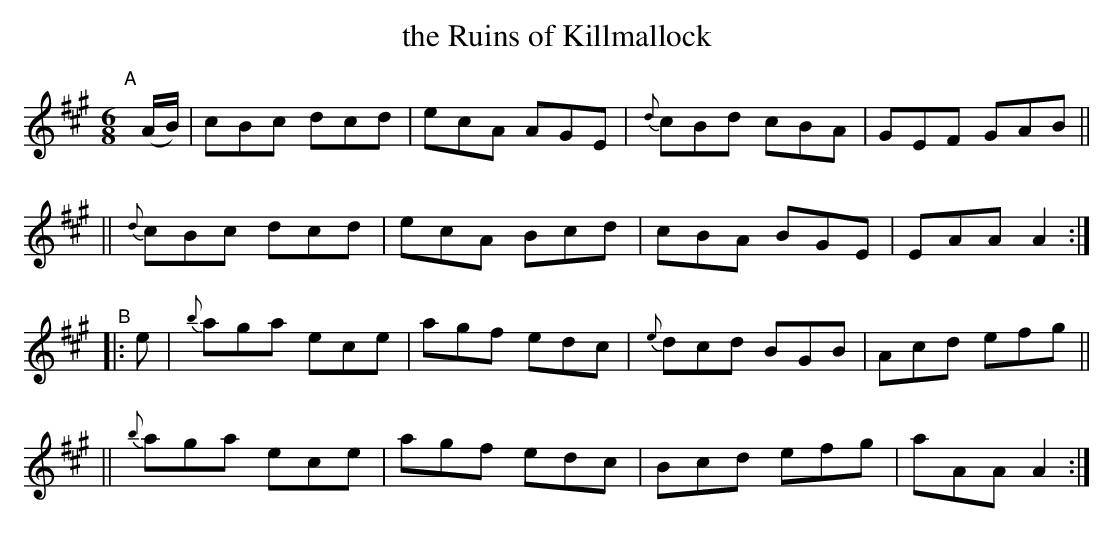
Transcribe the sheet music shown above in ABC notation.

X:1
T: the Ruins of Killmallock
M: 6/8
L: 1/8
K: A
"^A"[|] (A/B/) \
|     cBc dcd | ecA AGE | {d}cBd cBA | GEF GAB ||
|| {d}cBc dcd | ecA Bcd |    cBA BGE | EAA A2 :|
"^B"|: e \
|  {b}aga ece | agf edc | {e}dcd BGB | Acd efg ||
|| {b}aga ece | agf edc |    Bcd efg | aAA A2 :|
